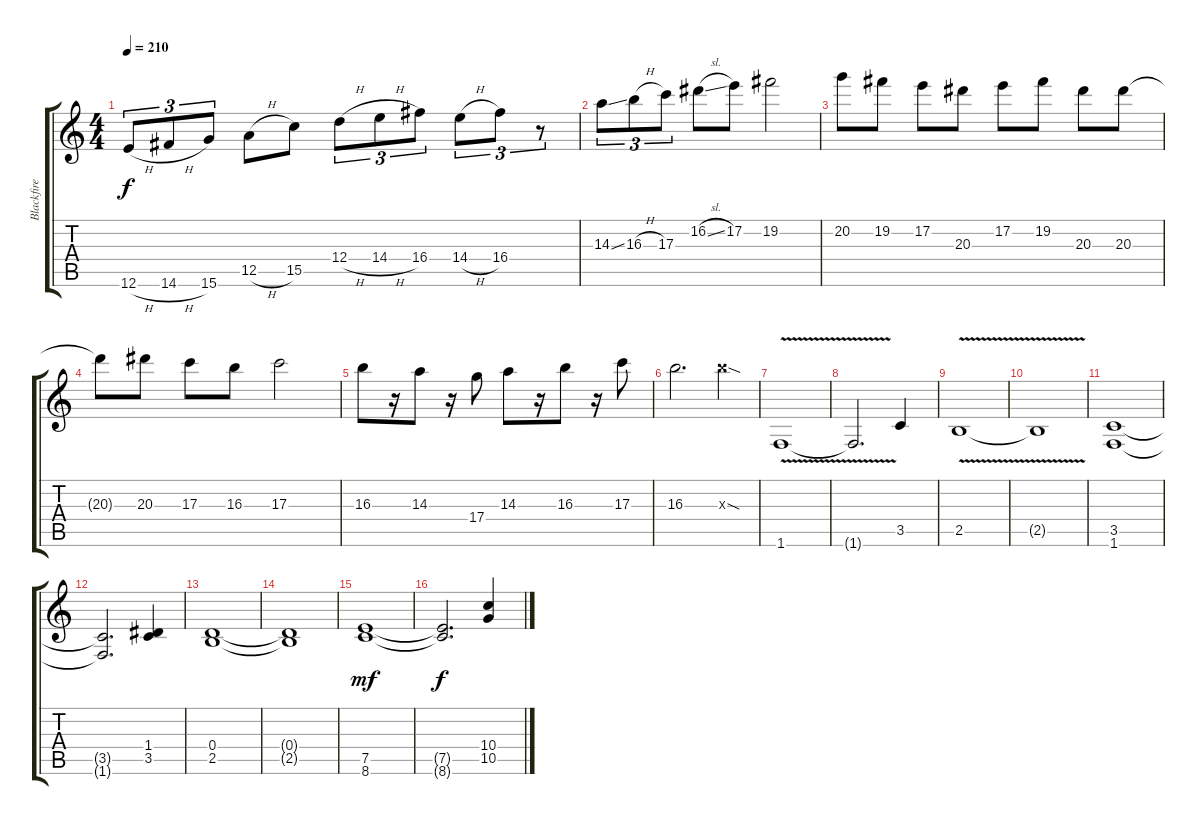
\track ("Blackfire Lead" "Blackfire ") {instrument distortionguitar}
\staff {score tabs}
\tuning (E4 B3 G3 D3 A2 E2) {hide}
\ts (4 4)
\tempo 210
\clef g2
\ks c
12.6{h}.8{tu (3 2) dy f} 14.6{h}.8{tu (3 2)} 15.6.8{tu (3 2)} 12.5{h}.8 15.5.8 12.4{h}.8{tu (3 2)} 14.4{h}.8{tu (3 2)} 16.4.8{tu (3 2)} 14.4{h}.8{tu (3 2)} 16.4.8{tu (3 2)} r.8{tu (3 2)} |
14.3{ss}.8{tu (3 2)} 16.3{h}.8{tu (3 2)} 17.3.8{tu (3 2)} 16.2{sl}.8 17.2.8 19.2{be (hold 0 0 60 0)}.2 |
20.2.8 19.2.8 17.2.8 20.3.8 17.2.8 19.2.8 20.3.8 20.3.8 |
20.3{t}.8 20.3.8 17.3.8 16.3.8 17.3.2 |
16.3.8 r.16 14.3.8 r.16 17.4.8 14.3.8 r.16 16.3.8 r.16 17.3.8 |
16.3.2{d} 16.3{sod x}.4 |
1.6{v}.1 |
1.6{t}.2{d} 3.5.4 |
2.5{v}.1 |
2.5{t}.1 |
(3.5 1.6).1 |
(3.5{t} 1.6{t}).2{d} (1.4 3.5).4 |
(0.4 2.5).1 |
(0.4{t} 2.5{t}).1 |
(7.5 8.6).1{dy mf} |
(7.5{t} 8.6{t}).2{d dy f} (10.4 10.5).4
